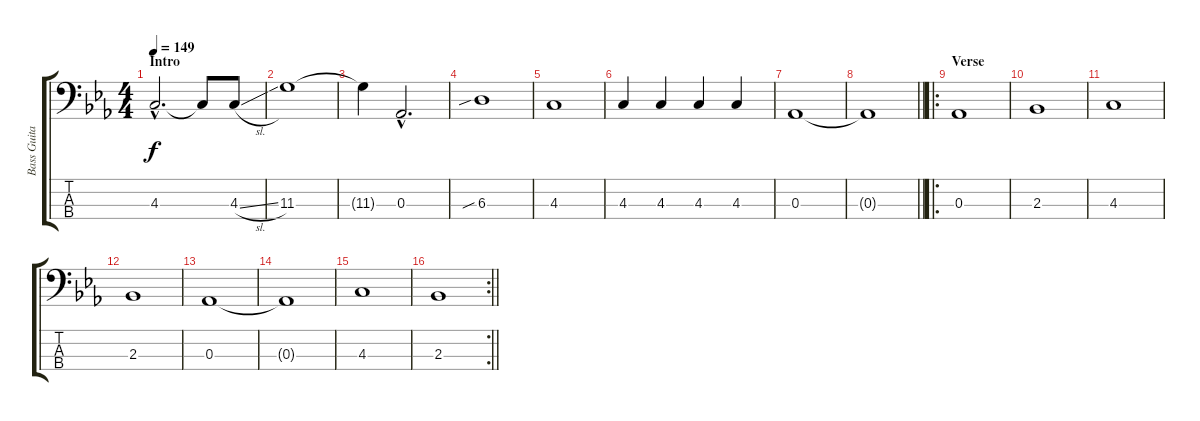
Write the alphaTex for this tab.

\track ("Bass Guitar" "Bass Guita") {instrument electricbassfinger}
\staff {score tabs}
\tuning (Gb2 Db2 Ab1 Db1) {hide}
\ts (4 4)
\section ("" "Intro")
\tempo 149
\clef f4
\ks cminor
4.3{hac}.2{d dy f instrument electricbassfinger} 4.3{t}.8 4.3{sl}.8 |
11.3.1 |
11.3{t}.4 0.3{hac}.2{d} |
6.3{sib}.1 |
4.3.1 |
4.3.4 4.3.4 4.3.4 4.3.4 |
0.3.1 |
\barLineRight lightlight
0.3{t}.1 |
\ro
\section ("" "Verse")
0.3.1 |
2.3.1 |
4.3.1 |
2.3.1 |
0.3.1 |
0.3{t}.1 |
4.3.1 |
\rc 2
\barLineRight lightlight
2.3.1
